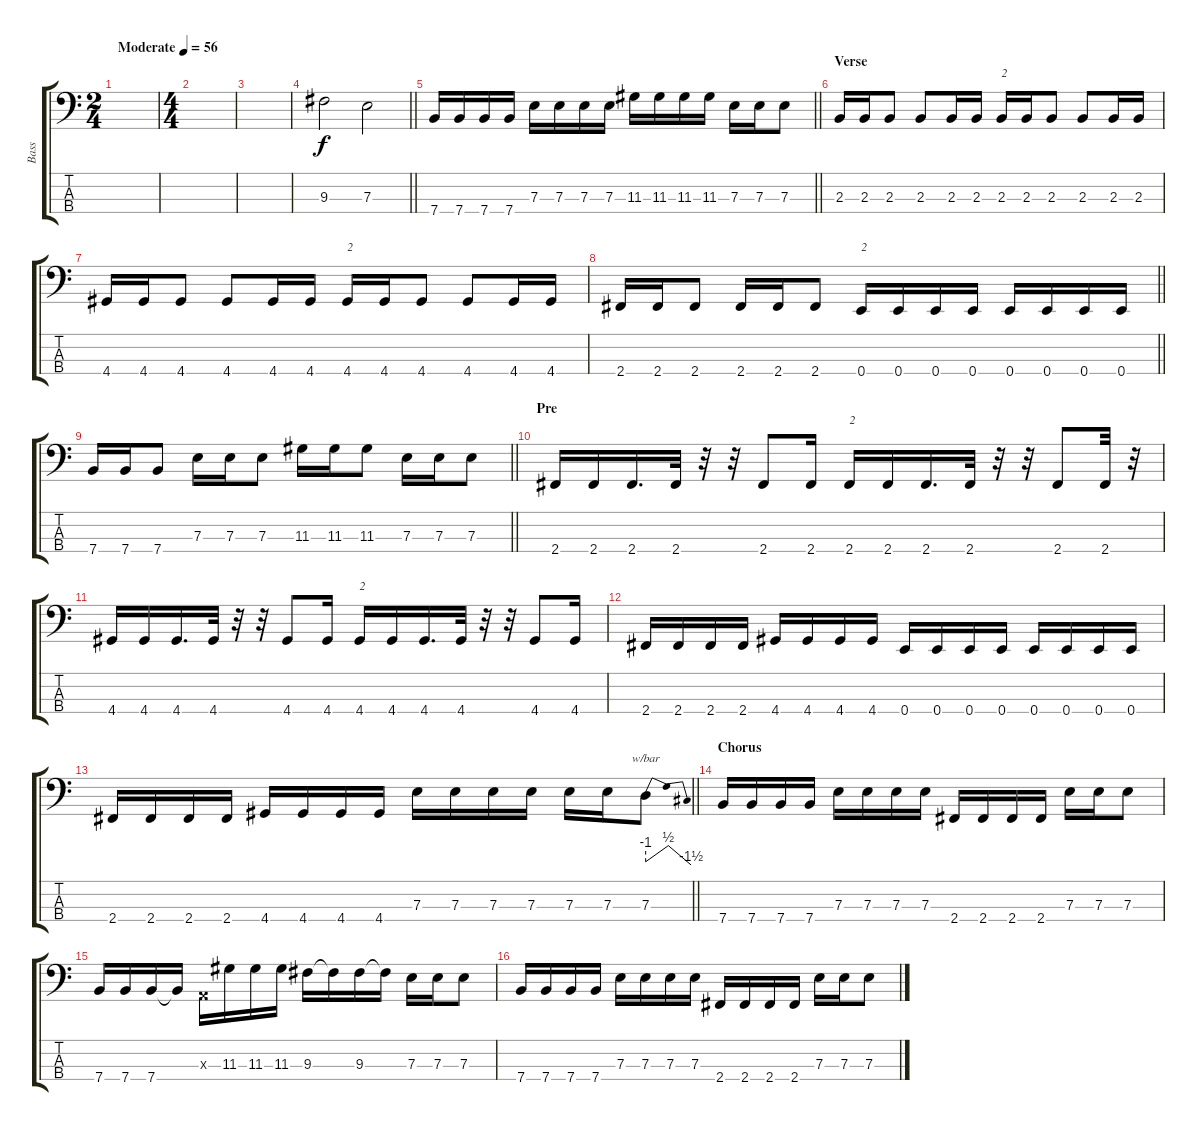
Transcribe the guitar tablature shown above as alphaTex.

\track ("Bass" "Bass") {instrument electricbassfinger}
\staff {score tabs}
\tuning (G2 D2 A1 E1) {hide}
\ts (2 4)
\tempo (56 "Moderate")
\clef f4
\ks c
|
\ts (4 4)
|
|
\barLineRight lightlight
9.3.2 7.3.2 |
\section ("" "")
\barLineRight lightlight
7.4.16 7.4.16 7.4.16 7.4.16 7.3.16 7.3.16 7.3.16 7.3.16 11.3.16 11.3.16 11.3.16 11.3.16 7.3.16 7.3.16 7.3.8 |
\section ("" "Verse")
2.3.16 2.3.16 2.3.8 2.3.8 2.3.16 2.3.16 2.3.16{txt "2"} 2.3.16 2.3.8 2.3.8 2.3.16 2.3.16 |
4.4.16 4.4.16 4.4.8 4.4.8 4.4.16 4.4.16 4.4.16{txt "2"} 4.4.16 4.4.8 4.4.8 4.4.16 4.4.16 |
\barLineRight lightlight
2.4.16 2.4.16 2.4.8 2.4.16 2.4.16 2.4.8 0.4.16{txt "2"} 0.4.16 0.4.16 0.4.16 0.4.16 0.4.16 0.4.16 0.4.16 |
\barLineRight lightlight
7.4.16 7.4.16 7.4.8 7.3.16 7.3.16 7.3.8 11.3.16 11.3.16 11.3.8 7.3.16 7.3.16 7.3.8 |
\section ("" "Pre")
2.4.16 2.4.16 2.4.16{d} 2.4.32 r.32 r.32 2.4.8 2.4.16 2.4.16{txt "2"} 2.4.16 2.4.16{d} 2.4.32 r.32 r.32 2.4.8 2.4.32 r.32 |
4.4.16 4.4.16 4.4.16{d} 4.4.32 r.32 r.32 4.4.8 4.4.16 4.4.16{txt "2"} 4.4.16 4.4.16{d} 4.4.32 r.32 r.32 4.4.8 4.4.16 |
2.4.16 2.4.16 2.4.16 2.4.16 4.4.16 4.4.16 4.4.16 4.4.16 0.4.16 0.4.16 0.4.16 0.4.16 0.4.16 0.4.16 0.4.16 0.4.16 |
\barLineRight lightlight
2.4.16 2.4.16 2.4.16 2.4.16 4.4.16 4.4.16 4.4.16 4.4.16 7.3.16 7.3.16 7.3.16 7.3.16 7.3.16 7.3.16 7.3.8{tbe (dip default 0 -4 14 2 60 -6)} |
\section ("" "Chorus")
7.4.16 7.4.16 7.4.16 7.4.16 7.3.16 7.3.16 7.3.16 7.3.16 2.4.16 2.4.16 2.4.16 2.4.16 7.3.16 7.3.16 7.3.8 |
7.4.16 7.4.16 7.4.16 7.4{t}.16 0.3{x}.16 11.3.16 11.3.16 11.3.16 9.3.16 9.3{t}.16 9.3.16 9.3{t}.16 7.3.16 7.3.16 7.3.8 |
7.4.16 7.4.16 7.4.16 7.4.16 7.3.16 7.3.16 7.3.16 7.3.16 2.4.16 2.4.16 2.4.16 2.4.16 7.3.16 7.3.16 7.3.8
